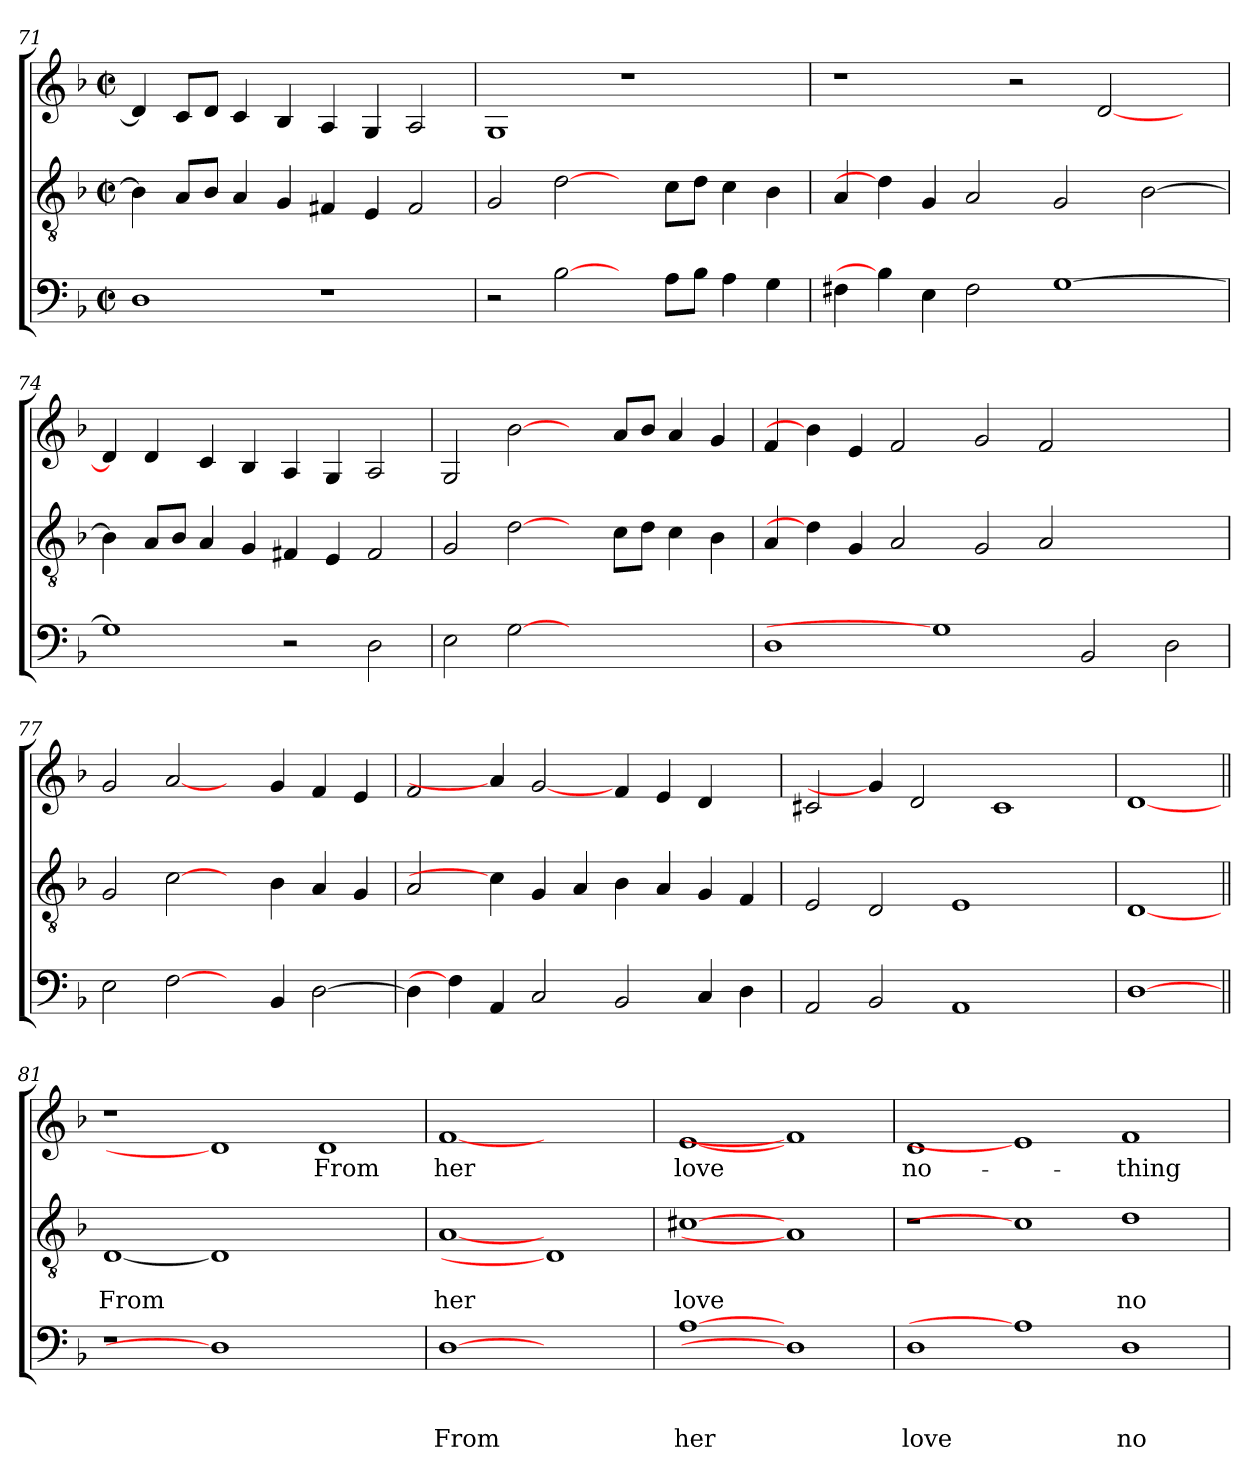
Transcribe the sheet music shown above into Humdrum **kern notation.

**kern	**text	**text	**text	**kern	**text	**text	**kern	**text
*part3	*part3	*part3	*part3	*part2	*part2	*part2	*part1	*part1
*staff3	*staff3	*staff3	*staff3	*staff2	*staff2	*staff2	*staff1	*staff1
!!LO:LB:g=z
*clefF4	*	*	*	*clefGv2	*	*	*clefG2	*
*k[b-]	*	*	*	*k[b-]	*	*	*k[b-]	*
*F:	*	*	*	*F:	*	*	*F:	*
*M2/2	*	*	*	*M2/2	*	*	*M2/2	*
*met(c|)	*	*	*	*met(c|)	*	*	*met(c|)	*
=71	=71	=71	=71	=71	=71	=71	=71	=71
1D	.	.	.	4B-\]	.	.	4d/]	.
.	.	.	.	8A/L	.	.	8c/L	.
.	.	.	.	8B-/J	.	.	8d/J	.
.	.	.	.	4A/	.	.	4c/	.
.	.	.	.	4G/	.	.	4B-/	.
1r	.	.	.	4F#X/	.	.	4A/	.
.	.	.	.	4E/	.	.	4G/	.
.	.	.	.	2F#/	.	.	2A/	.
=72	=72	=72	=72	=72	=72	=72	=72	=72
2r	.	.	.	2G/	.	.	1G	.
[2B-\	.	.	.	[2d\	.	.	.	.
4ryy	.	.	.	4ryy	.	.	1r	.
8A\L	.	.	.	8c\L	.	.	.	.
8B-\J	.	.	.	8d\J	.	.	.	.
4A\	.	.	.	4c\	.	.	.	.
4G\	.	.	.	4B-\	.	.	.	.
=73	=73	=73	=73	=73	=73	=73	=73	=73
4F#X\	.	.	.	4A/	.	.	1r	.
4B-\]	.	.	.	4d\]	.	.	.	.
4E\	.	.	.	4G/	.	.	.	.
2F#\	.	.	.	2A/	.	.	.	.
.	.	.	.	.	.	.	2r	.
[1G	.	.	.	2G/	.	.	.	.
.	.	.	.	.	.	.	[2d/	.
.	.	.	.	[2B-\	.	.	.	.
.	.	.	.	.	.	.	4ryy	.
=74	=74	=74	=74	=74	=74	=74	=74	=74
1G]	.	.	.	4B-\]	.	.	4d/]	.
.	.	.	.	8A/L	.	.	4d/	.
.	.	.	.	8B-/J	.	.	.	.
.	.	.	.	4A/	.	.	4c/	.
.	.	.	.	4G/	.	.	4B-/	.
2r	.	.	.	4F#X/	.	.	4A/	.
.	.	.	.	4E/	.	.	4G/	.
2D\	.	.	.	2F#/	.	.	2A/	.
=75	=75	=75	=75	=75	=75	=75	=75	=75
2E\	.	.	.	2G/	.	.	2G/	.
[2G	.	.	.	[2d\	.	.	[2b-\	.
1ryy	.	.	.	4ryy	.	.	4ryy	.
.	.	.	.	8c\L	.	.	8a/L	.
.	.	.	.	8d\J	.	.	8b-/J	.
.	.	.	.	4c\	.	.	4a/	.
.	.	.	.	4B-\	.	.	4g/	.
!!LO:LB:g=z
=76	=76	=76	=76	=76	=76	=76	=76	=76
1D	.	.	.	4A/	.	.	4f/	.
.	.	.	.	4d\]	.	.	4b-\]	.
.	.	.	.	4G/	.	.	4e/	.
.	.	.	.	2A/	.	.	2f/	.
1G]	.	.	.	.	.	.	.	.
.	.	.	.	2G/	.	.	2g/	.
.	.	.	.	2A/	.	.	2f/	.
2BB-/	.	.	.	.	.	.	.	.
.	.	.	.	2.ryy	.	.	2.ryy	.
2D\	.	.	.	.	.	.	.	.
=77	=77	=77	=77	=77	=77	=77	=77	=77
2E\	.	.	.	2G/	.	.	2g/	.
[2F\	.	.	.	[2c\	.	.	[2a/	.
4ryy	.	.	.	4ryy	.	.	4ryy	.
4BB-/	.	.	.	4B-\	.	.	4g/	.
[2D\	.	.	.	4A/	.	.	4f/	.
.	.	.	.	4G/	.	.	4e/	.
=78	=78	=78	=78	=78	=78	=78	=78	=78
4D\]	.	.	.	2A/	.	.	2f/	.
4F\]	.	.	.	.	.	.	.	.
4AA/	.	.	.	4c\]	.	.	4a/]	.
2C/	.	.	.	4G/	.	.	[2g/	.
.	.	.	.	4A/	.	.	.	.
2BB-/	.	.	.	4B-\	.	.	4f/	.
.	.	.	.	4A/	.	.	4e/	.
4C/	.	.	.	4G/	.	.	4d/	.
4D\	.	.	.	4F/	.	.	4ryy	.
=79	=79	=79	=79	=79	=79	=79	=79	=79
2AA/	.	.	.	2E/	.	.	2c#X/	.
2BB-/	.	.	.	2D/	.	.	4g/]	.
.	.	.	.	.	.	.	2d/	.
1AA	.	.	.	1E	.	.	.	.
.	.	.	.	.	.	.	1c#	.
4ryy	.	.	.	4ryy	.	.	.	.
=80	=80	=80	=80	=80	=80	=80	=80	=80
[1D	.	.	.	[1D	.	.	[1d	.
=81||	=81||	=81||	=81||	=81||	=81||	=81||	=81||	=81||
1r	.	.	.	[1D	.	From	1r	.
1D]	.	.	.	1D]	.	.	1d]	.
1ryy	.	.	.	1ryy	.	.	1d	From
=82	=82	=82	=82	=82	=82	=82	=82	=82
[1D	.	.	From	[1A	.	her	[1f	her
1ryy	.	.	.	1D]	.	.	1ryy	.
!!LO:PB:g=z
=83	=83	=83	=83	=83	=83	=83	=83	=83
[1A	.	.	her	[1c#X	.	love	[1e	love
1D]	.	.	.	1A]	.	.	1f]	.
=84	=84	=84	=84	=84	=84	=84	=84	=84
1D	.	.	love	1r	.	.	1d	no-
1A]	.	.	.	1c#]	.	.	1e]	.
1D	.	.	no-	1d	.	no-	1f	-thing
=	=	=	=	=	=	=	=	=
*-	*-	*-	*-	*-	*-	*-	*-	*-
